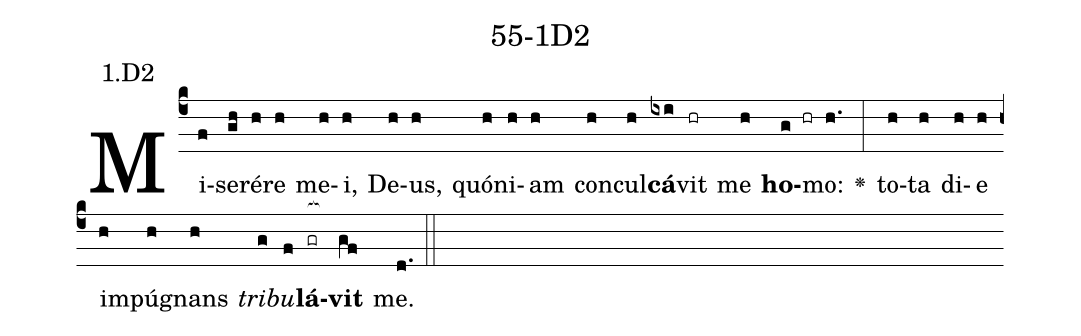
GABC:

name: 55-1D2;
annotation: 1.D2;
%%
(c4)Mi(f)se(gh)ré(h)re(h) me(h)i,(h) De(h)us,(h) quón(h)i(h)am(h) con(h)cul(h)<b>cá</b>(ixi)vit(hr) me(h) <b>ho</b>(g hr)mo:(h.) <v>\greheightstar</v>(:) to(h)ta(h) di(h)e(h) im(h)pú(h)gnans(h) <i>tri</i>(g)<i>bu</i>(f)<b>lá</b>(gr[ocb:1{])<b>vit</b>(gf[ocb:0}]) me.(d.) (::)


%E(h) u(h) o(g) u(f) a(gf) e.(d.) (::)
